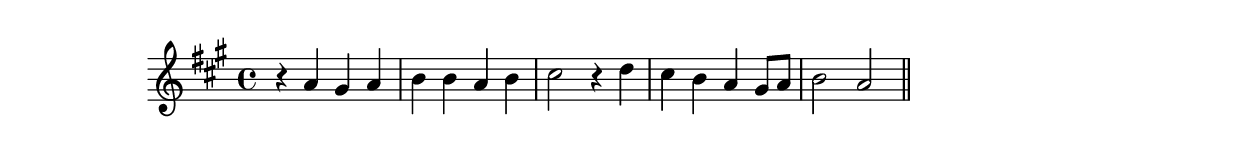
\version "2.14.0"
%{\header {
  title = "Chorale, `Herr, wie du willst, so schick's mit mir'"
  composer = "J.S. Bach"
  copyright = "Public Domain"
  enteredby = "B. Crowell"
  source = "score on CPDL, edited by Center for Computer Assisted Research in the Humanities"
}%}
\score{{\key a \major
\time 4/4
%{\tempo 4=120
%}\relative a' {
  r4 a gis a | b b a b | cis2 r4 d | cis b a gis8 a | b2 a2
  \bar "||"
}
}}